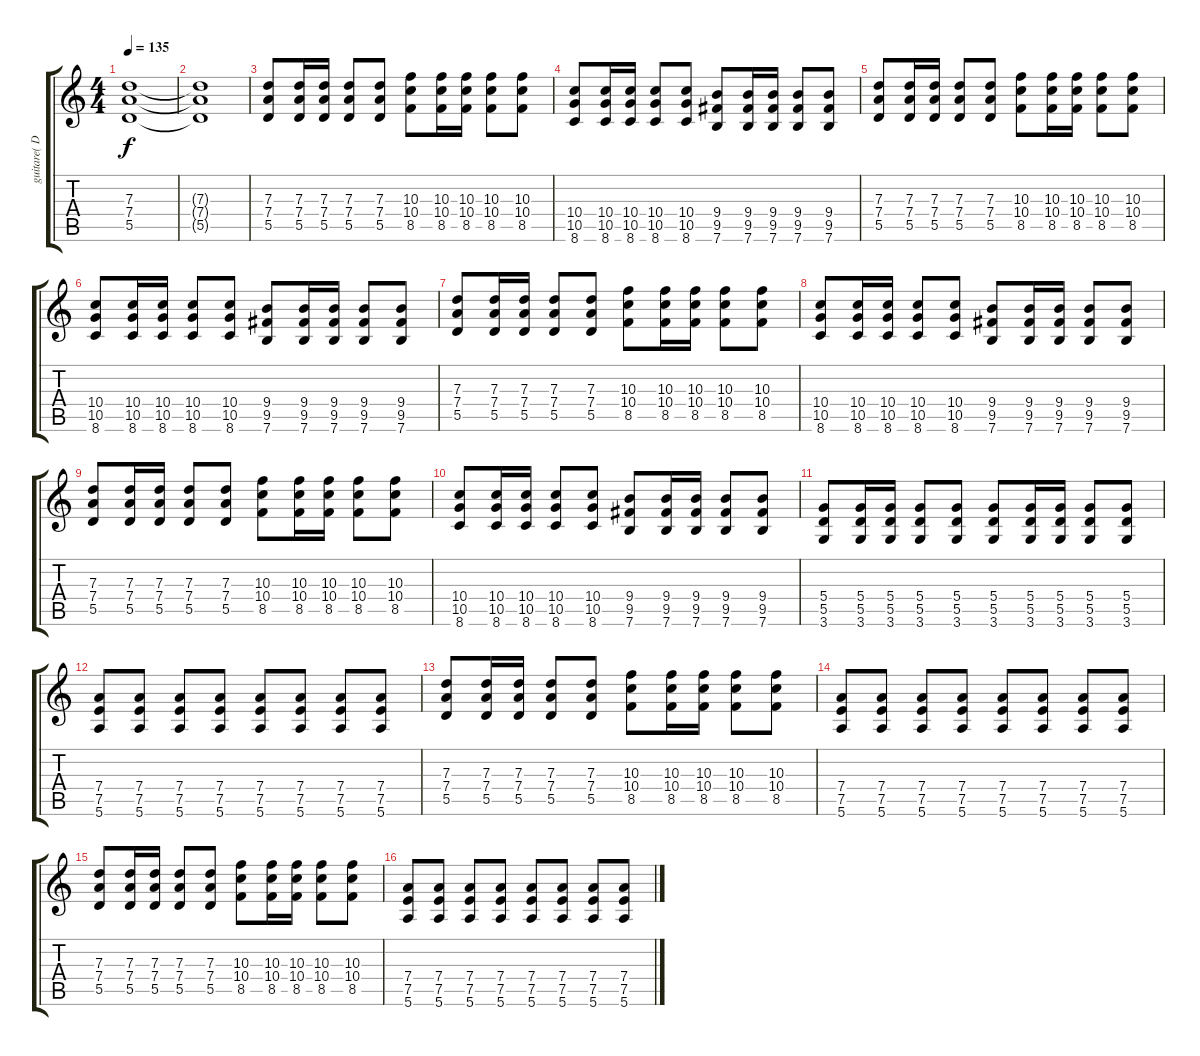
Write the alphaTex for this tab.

\track ("guitare( Dave )" "guitare( D") {instrument distortionguitar}
\staff {score tabs}
\tuning (E4 B3 G3 D3 A2 E2) {hide}
\ts (4 4)
\tempo 135
\clef g2
\ks c
(7.3 7.4 5.5).1{dy f} |
(7.3{t} 7.4{t} 5.5{t}).1 |
(7.3 7.4 5.5).8 (7.3 7.4 5.5).16 (7.3 7.4 5.5).16 (7.3 7.4 5.5).8 (7.3 7.4 5.5).8 (10.3 10.4 8.5).8 (10.3 10.4 8.5).16 (10.3 10.4 8.5).16 (10.3 10.4 8.5).8 (10.3 10.4 8.5).8 |
(10.4 10.5 8.6).8 (10.4 10.5 8.6).16 (10.4 10.5 8.6).16 (10.4 10.5 8.6).8 (10.4 10.5 8.6).8 (9.4 9.5 7.6).8 (9.4 9.5 7.6).16 (9.4 9.5 7.6).16 (9.4 9.5 7.6).8 (9.4 9.5 7.6).8 |
(7.3 7.4 5.5).8 (7.3 7.4 5.5).16 (7.3 7.4 5.5).16 (7.3 7.4 5.5).8 (7.3 7.4 5.5).8 (10.3 10.4 8.5).8 (10.3 10.4 8.5).16 (10.3 10.4 8.5).16 (10.3 10.4 8.5).8 (10.3 10.4 8.5).8 |
(10.4 10.5 8.6).8 (10.4 10.5 8.6).16 (10.4 10.5 8.6).16 (10.4 10.5 8.6).8 (10.4 10.5 8.6).8 (9.4 9.5 7.6).8 (9.4 9.5 7.6).16 (9.4 9.5 7.6).16 (9.4 9.5 7.6).8 (9.4 9.5 7.6).8 |
(7.3 7.4 5.5).8 (7.3 7.4 5.5).16 (7.3 7.4 5.5).16 (7.3 7.4 5.5).8 (7.3 7.4 5.5).8 (10.3 10.4 8.5).8 (10.3 10.4 8.5).16 (10.3 10.4 8.5).16 (10.3 10.4 8.5).8 (10.3 10.4 8.5).8 |
(10.4 10.5 8.6).8 (10.4 10.5 8.6).16 (10.4 10.5 8.6).16 (10.4 10.5 8.6).8 (10.4 10.5 8.6).8 (9.4 9.5 7.6).8 (9.4 9.5 7.6).16 (9.4 9.5 7.6).16 (9.4 9.5 7.6).8 (9.4 9.5 7.6).8 |
(7.3 7.4 5.5).8 (7.3 7.4 5.5).16 (7.3 7.4 5.5).16 (7.3 7.4 5.5).8 (7.3 7.4 5.5).8 (10.3 10.4 8.5).8 (10.3 10.4 8.5).16 (10.3 10.4 8.5).16 (10.3 10.4 8.5).8 (10.3 10.4 8.5).8 |
(10.4 10.5 8.6).8 (10.4 10.5 8.6).16 (10.4 10.5 8.6).16 (10.4 10.5 8.6).8 (10.4 10.5 8.6).8 (9.4 9.5 7.6).8 (9.4 9.5 7.6).16 (9.4 9.5 7.6).16 (9.4 9.5 7.6).8 (9.4 9.5 7.6).8 |
(5.4 5.5 3.6).8 (5.4 5.5 3.6).16 (5.4 5.5 3.6).16 (5.4 5.5 3.6).8 (5.4 5.5 3.6).8 (5.4 5.5 3.6).8 (5.4 5.5 3.6).16 (5.4 5.5 3.6).16 (5.4 5.5 3.6).8 (5.4 5.5 3.6).8 |
(7.4 7.5 5.6).8 (7.4 7.5 5.6).8 (7.4 7.5 5.6).8 (7.4 7.5 5.6).8 (7.4 7.5 5.6).8 (7.4 7.5 5.6).8 (7.4 7.5 5.6).8 (7.4 7.5 5.6).8 |
(7.3 7.4 5.5).8 (7.3 7.4 5.5).16 (7.3 7.4 5.5).16 (7.3 7.4 5.5).8 (7.3 7.4 5.5).8 (10.3 10.4 8.5).8 (10.3 10.4 8.5).16 (10.3 10.4 8.5).16 (10.3 10.4 8.5).8 (10.3 10.4 8.5).8 |
(7.4 7.5 5.6).8 (7.4 7.5 5.6).8 (7.4 7.5 5.6).8 (7.4 7.5 5.6).8 (7.4 7.5 5.6).8 (7.4 7.5 5.6).8 (7.4 7.5 5.6).8 (7.4 7.5 5.6).8 |
(7.3 7.4 5.5).8 (7.3 7.4 5.5).16 (7.3 7.4 5.5).16 (7.3 7.4 5.5).8 (7.3 7.4 5.5).8 (10.3 10.4 8.5).8 (10.3 10.4 8.5).16 (10.3 10.4 8.5).16 (10.3 10.4 8.5).8 (10.3 10.4 8.5).8 |
(7.4 7.5 5.6).8 (7.4 7.5 5.6).8 (7.4 7.5 5.6).8 (7.4 7.5 5.6).8 (7.4 7.5 5.6).8 (7.4 7.5 5.6).8 (7.4 7.5 5.6).8 (7.4 7.5 5.6).8
